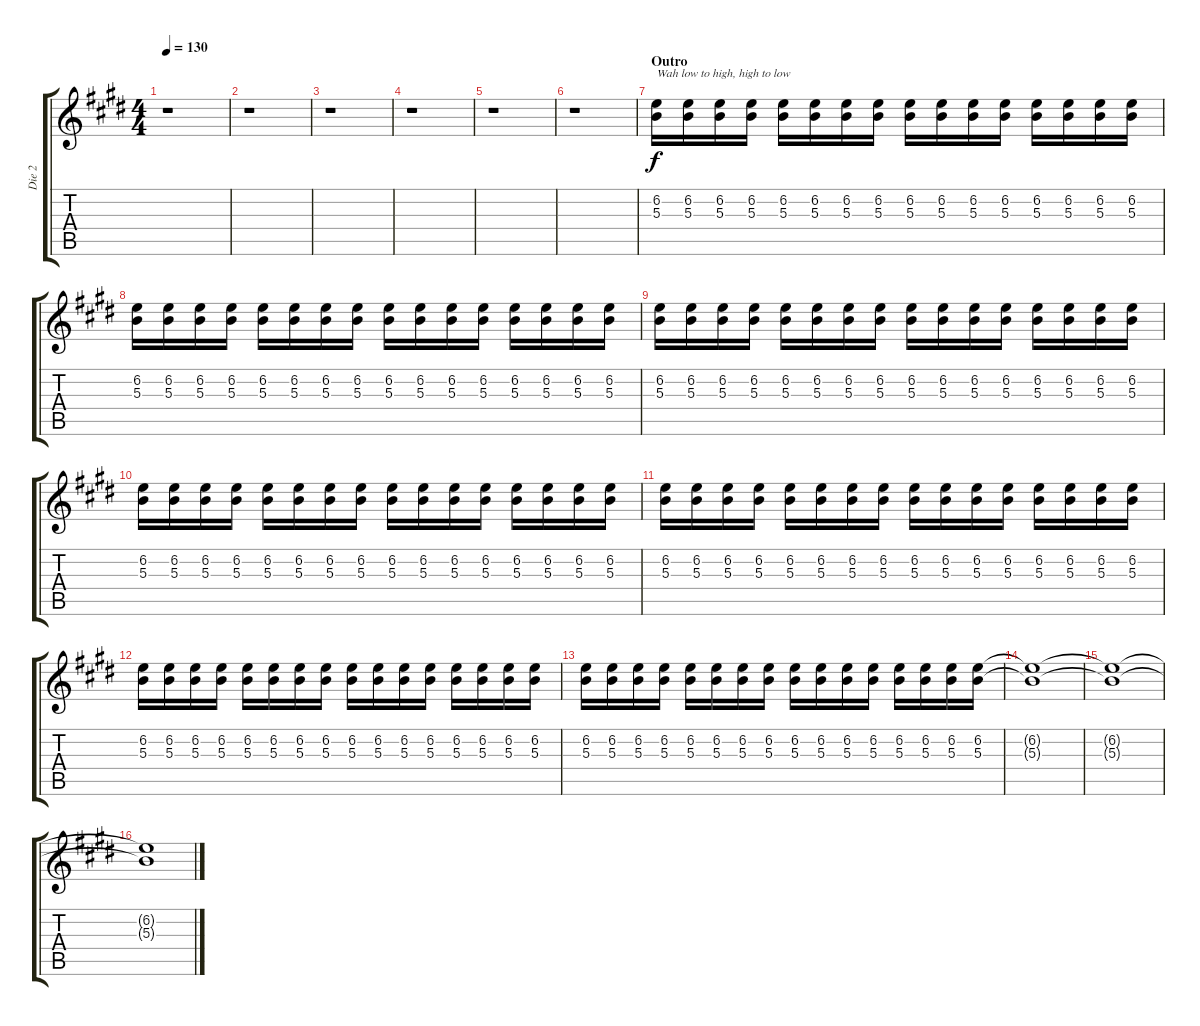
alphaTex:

\track ("Die 2" "Die 2") {instrument distortionguitar}
\staff {score tabs}
\tuning (Eb4 Bb3 Gb3 Db3 Ab2 Db2) {hide}
\ts (4 4)
\tempo 130
\clef g2
\ks e
r.1{dy f} |
r.1 |
r.1 |
r.1 |
r.1 |
r.1 |
\section ("" "Outro")
(6.2 5.3).16{txt "Wah low to high, high to low"} (6.2 5.3).16 (6.2 5.3).16 (6.2 5.3).16 (6.2 5.3).16 (6.2 5.3).16 (6.2 5.3).16 (6.2 5.3).16 (6.2 5.3).16 (6.2 5.3).16 (6.2 5.3).16 (6.2 5.3).16 (6.2 5.3).16 (6.2 5.3).16 (6.2 5.3).16 (6.2 5.3).16 |
(6.2 5.3).16 (6.2 5.3).16 (6.2 5.3).16 (6.2 5.3).16 (6.2 5.3).16 (6.2 5.3).16 (6.2 5.3).16 (6.2 5.3).16 (6.2 5.3).16 (6.2 5.3).16 (6.2 5.3).16 (6.2 5.3).16 (6.2 5.3).16 (6.2 5.3).16 (6.2 5.3).16 (6.2 5.3).16 |
(6.2 5.3).16 (6.2 5.3).16 (6.2 5.3).16 (6.2 5.3).16 (6.2 5.3).16 (6.2 5.3).16 (6.2 5.3).16 (6.2 5.3).16 (6.2 5.3).16 (6.2 5.3).16 (6.2 5.3).16 (6.2 5.3).16 (6.2 5.3).16 (6.2 5.3).16 (6.2 5.3).16 (6.2 5.3).16 |
(6.2 5.3).16 (6.2 5.3).16 (6.2 5.3).16 (6.2 5.3).16 (6.2 5.3).16 (6.2 5.3).16 (6.2 5.3).16 (6.2 5.3).16 (6.2 5.3).16 (6.2 5.3).16 (6.2 5.3).16 (6.2 5.3).16 (6.2 5.3).16 (6.2 5.3).16 (6.2 5.3).16 (6.2 5.3).16 |
(6.2 5.3).16 (6.2 5.3).16 (6.2 5.3).16 (6.2 5.3).16 (6.2 5.3).16 (6.2 5.3).16 (6.2 5.3).16 (6.2 5.3).16 (6.2 5.3).16 (6.2 5.3).16 (6.2 5.3).16 (6.2 5.3).16 (6.2 5.3).16 (6.2 5.3).16 (6.2 5.3).16 (6.2 5.3).16 |
(6.2 5.3).16 (6.2 5.3).16 (6.2 5.3).16 (6.2 5.3).16 (6.2 5.3).16 (6.2 5.3).16 (6.2 5.3).16 (6.2 5.3).16 (6.2 5.3).16 (6.2 5.3).16 (6.2 5.3).16 (6.2 5.3).16 (6.2 5.3).16 (6.2 5.3).16 (6.2 5.3).16 (6.2 5.3).16 |
(6.2 5.3).16 (6.2 5.3).16 (6.2 5.3).16 (6.2 5.3).16 (6.2 5.3).16 (6.2 5.3).16 (6.2 5.3).16 (6.2 5.3).16 (6.2 5.3).16 (6.2 5.3).16 (6.2 5.3).16 (6.2 5.3).16 (6.2 5.3).16 (6.2 5.3).16 (6.2 5.3).16 (6.2 5.3).16 |
(6.2{t} 5.3{t}).1 |
(6.2{t} 5.3{t}).1 |
(6.2{t} 5.3{t}).1
